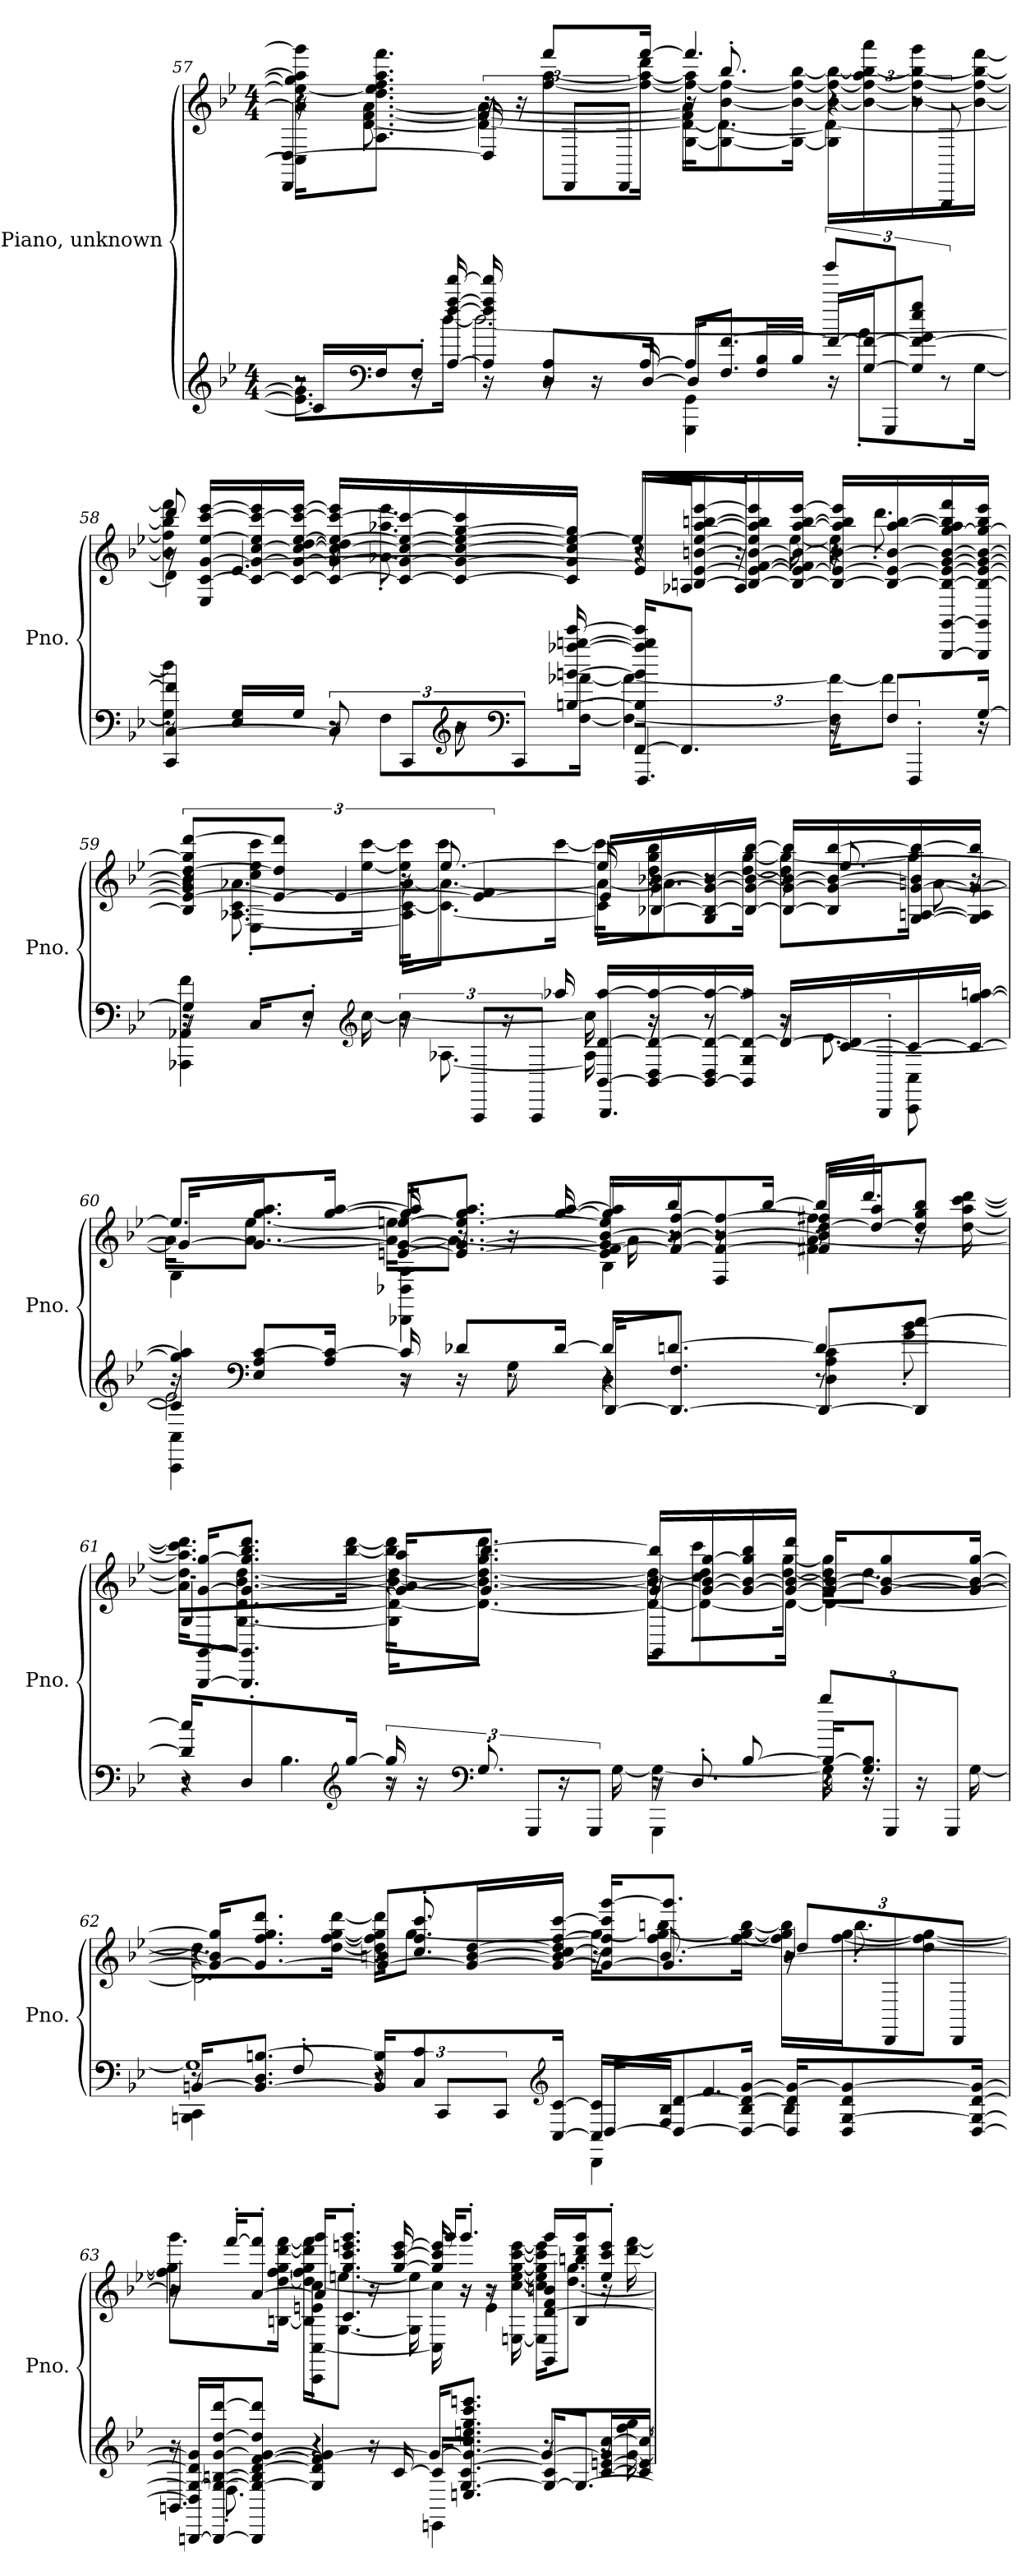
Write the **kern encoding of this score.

**kern	**kern
*part1	*part1
*staff2	*staff1
*I"Piano, unknown	*
*I'Pno.	*
!!LO:PB:g=z
*clefG2	*clefG2
*k[b-e-]	*k[b-e-]
*M4/4	*M4/4
=57	=57
*^	*^
*	*^	*	*^
*	*	*^	*	*	*^
8r	8.e-\] 8.g\]L	16c/LL]	2r	4r	16C\] 16a\] 16ee-\_ 16gg\] 16aa\] 16ggg\]KL	4DD/ [4D/	16r
*clefF4	*	*	*	*	*	*	*
.	.	16F/J	.	.	8.A\ 8.dd\ 8.ee-\] 8.ff\ 8.aa\ 8.fff\J	.	[8.d\ [8.f\ [8.a\
16r	.	8F'/J	.	.	.	.	.
[16A/ [16ff/ [16aa/ [16fff/	[16dd\Jk	.	.	.	.	.	.
16A/] 16ff/] 16aa/] 16fff/]	2.dd\_	16r	.	16r	16r	24D/]	4d\_ 4f\_ 4a\_
.	.	.	.	.	.	24r	.
16r	.	8D/ 8A/L	.	8fff/L	[8ff\ [8aa\L	.	.
.	.	.	.	.	.	12DD/L	.
16r	.	.	.	.	.	.	.
.	.	.	.	.	.	12DD/J	.
[16A/	.	[16D/Jk	.	[16fff/Jk	16ff\_ 16aa\_ 16ddd\Jk	.	.
16A/KL]	.	8D/L]	4GGG\ 4GG\	4.fff/]	[16G\ 16ff\_ 16aa\]KL	16r	16d\_ 16f\] 16a\]KL
8.F/ [8.f/J	.	.	.	.	8G\_ [8b-\ 8ff\_	8.bb-'/	8.d\J_
.	.	16F/ 16B-/L	.	.	.	.	.
.	.	16B-/JJ	.	.	16G\_ 16b-\_ 16ff\_ [16bb-\Jk	.	.
16f/LL_	.	12bbb-/L	16r	.	16G\] 16b-\_ 16ff\_ 16bb-\_LL	6r	4d\_
[16G/ 16f/_J	.	.	8a'\L	.	16b-\_ 16ff\_ 16aa\ 16bb-\_ 16aaa\	.	.
.	.	12GGG/J	.	.	.	.	.
8G/] 8f/_ 8g/ 8ee-/ 8gg/J	.	.	.	8r	16b-\_ 16ff\_ 16bb-\_ 16ggg\	.	.
.	.	12r	.	.	.	12GGG/	.
.	.	.	[16G\Jk	.	16b-\_ 16ff\_ 16bb-\_ [16fff\JJ	.	.
!!LO:LB:g=z	!!	!!	!!
=58	=58	=58	=58	=58	=58	=58	=58
4CC/ [4C/ 4f/]	4dd\]	8r	4G\]	8ddd/	4b-\] 4ff\] 4bb-\] 4fff\]	16r	4d\]
.	.	.	.	.	.	16E-/ [16c/ [16g/ [16ee-/ [16ccc/ [16eee-/LL	.
.	.	16E-/ 16G/LL	.	[4.e-/	.	16c/_ 16g/_ [16cc/ 16ee-/] 16ccc/_ 16eee-/]	.
.	.	16G/JJ	.	.	.	16c/_ 16g/_ 16cc/_ [16dd/ [16ee-/ 16ccc/_ [16eee-/JJ	.
8C/]	16r	12r	8r	.	16r	16c/_ 16g/_ 16cc/_ 16dd/] 16ee-/_ 16ccc/_ 16eee-/]LL	4r
.	8F\L	.	.	.	8.a-X\' 8.aa-X\' 8.eee-\'	16c/_ 16g/_ 16cc/_ 16ee-/_ 16ccc/_	.
.	.	12CC/L	.	.	.	.	.
*clefG2	*	*	*	*	*	*	*
16r	.	.	8b-\	.	.	16c/_ 16g/_ 16cc/_ 16ee-/_ [16gg/ 16ccc/]	.
*clefF4	*	*	*	*	*	*	*
.	.	12CC/J	.	.	.	.	.
[16Bn/ [16bn/ [16aa-X/ [16bbn/ [16eee-/	[16F\ [16a-X\Jk	.	.	.	.	16c/] 16g/] 16cc/] 16ee-/_ 16gg/]JJ	.
[16FF/ 16B/] 16b/] 16aa-/] 16bb/] 16eee-/]KL	4F\_ 4a-\_	6.FFF/	2r	16e-/LL]	8r	16ee-/LL]	4r
8.FF/J]	.	.	.	16A-X/J	.	[16Bn/ [16e-/ [16bn/ [16ee-/ [16aa-/ [16bbn/ [16eee-/	.
.	.	.	.	8A-'/J	16r	16B/_ 16e-/_ [16f/ 16b/_ 16ee-/] 16aa-/] 16bb/] 16eee-/]	.
.	.	.	.	.	[16ee-\	16B/_ 16e-/_ 16f/] 16b/_ [16aa-/ [16bb/ [16eee-/JJ	.
16r	16F\] 16a-\_KL	12r	.	4r	4ee-\]	16B/_ 16e-/_ 16b/_ 16aa-/] 16bb/] 16eee-/]LL	16r
8F/L	8a-\J]	.	.	.	.	16B/_ 16e-/_ 16b/_ [16aa-/ [16bb/	8.ddd'\
.	.	6FFF'/	.	.	.	.	.
.	.	.	.	.	.	[16GGG/ [16GG/ 16B/_ 16e-/_ [16g/ 16b/_ [16gg/ 16aa-/] 16bb/] 16fff/	.
[16G/Jk	16r	.	.	.	.	16GGG/] 16GG/] 16B/_ 16e-/_ 16g/_ 16b/_ 16gg/_ 16bb/ 16eee-/JJ	.
!!LO:LB:g=z	!!	!!	!!
=59	=59	=59	=59	=59	=59	=59	=59
4G/]	4AAA-X\ 4AA-X\ 4f\	16r	8r	4r	16r	12B/] 12e-/_ 12g/] 12b/] [12dd/ 12gg/] [12ddd/L	16r
.	.	16C/KL	.	.	8E-\' 8cc\' 8ee-\' 8ccc\'L	.	[8.A-X\ [8.c\ [8.a-X\
.	.	.	.	.	.	12e-/_ 12dd/] 12ddd/]J	.
.	.	8E-'/J	16r	.	.	.	.
.	.	.	.	.	.	6e-/_	.
*clefG2	*	*	*	*	*	*	*
.	.	.	[16cc\	.	[16ee-\ [16ccc\Jk	.	.
8r	16r	12r	4cc\_	16r	16ee-\] 16ccc\]KL	.	16A-\] 16c\_ 16a-\_KL
.	[8.A-X\	.	.	[8.ee-/	8ccc\	.	8.c\_ 8.a-\_J
.	.	12AAA-/L	.	.	.	6e-/_ 6f/	.
16r	.	.	.	.	.	.	.
.	.	12AAA-/J	.	.	.	.	.
16aa-X/	.	.	.	.	[16ccc\Jk	.	.
[16BB-/ [16d/ [16aa-/LL	16A-\]	6.BBB-/	16cc\]	16ee-/]	16ccc\KL]	16e-/LL]	16c\] 16a-\_KL
16BB-/_ 16D/ 16d/_ 16aa-/_	16r	.	16r	16r	8dd\ 8gg\ 8bb-\	[16B-X/ [16g/ [16b-X/	8.a-\J]
16BB-/_ 16D/ 16d/_ 16aa-/_	8r	.	8r	8r	.	16G/ 16B-/_ 16g/_ 16b-/_	.
16BB-/] 16G/ 16d/_ 16aa-/]JJ	.	.	.	.	[16dd\ [16gg\Jk	16B-/_ 16g/_ 16b-/_ [16bb-/JJ	.
16d/LL_	8r	12r	16r	16r	8dd\] 8gg\_L	16B-/_ 16g/_ 16b-/_ 16bb-/]LL	8r
[16c/ 16d/]	.	.	[8.e-\	[8.ee-/	.	16B-/] 16g/_ 16b-/_ [16bb-/	.
.	.	6BBB-'/	.	.	.	.	.
16c/_	8CC\ 8C\	.	.	.	16gg\Jk]	[16G/ [16An/ 16g/_ 16b-/] 16bb-/_	[8an\
16c/_ [16gg/ [16aan/JJ	.	.	.	.	16r	16G/] 16A/] 16g/_ 16bb-/]JJ	.
!!LO:LB:g=z	!!	!!	!!
=60	=60	=60	=60	=60	=60	=60	=60
4c/] 4gg/] 4aa/]	4CC\ 4C\	16r	2e-\]	8.ee-/L]	4G\	16g/KL_	16a\KL]
*clefF4	*	*	*	*	*	*	*
.	.	8E-/ 8A/ [8c/L	.	.	.	8.g/_ 8.gg/ 8.aa/J	[8.a\ [8.ee-\J
.	.	16A/ 16c/_Jk	.	[16gg/ [16aa/Jk	.	.	.
16r	8r	16c/]	.	16gg/] 16aa/]	4DD-X\ 4D-X\ 4A\	[16en/ 16g/_ [16een/KL	16a\_ 16ee-\]KL
8d-X/L	.	16r	.	16r	.	8.e/_ 8.g/_ 8.ee/_ 8.gg/ 8.aa/J	8.a\J_
.	8G\	8r	.	16r	.	.	.
[16d-/Jk	.	.	.	[16gg/ [16aa/	.	.	.
16d-/KL]	4D\	[16DD/KL	4r	16gg/] 16aa/]KL	4B-\	16e/] [16f/ 16g/] [16b-/ 16ee/]LL	16a\]
[8.dn/J	.	8.DD/_ 8.F/J	.	8bb-/	.	16f/_ 16b-/_ [16ff/J	16r
.	.	.	.	.	.	8F/ 8f/_ 8b-/_ 8ff/_J	8r
.	.	.	.	[16bb-/Jk	.	.	.
4d/_	4D\ 4A\ 4c\	8DD/L_	8r	16bb-/KL]	8r	16f/] 16b-/] [16dd/ 16ff/]LL	4f#X\ [4a\ 4ff#X\
.	.	.	.	8.ddd'/J	.	16dd/_ 16aa/J	.
.	.	8DD/] [8cc/J	8g\' 8b-\'	.	16r	8dd/] 8gg/ 8bb-/J	.
.	.	.	.	.	[16dd\ [16aa\ [16ccc\ [16ddd\	.	.
!!LO:LB:g=z	!!	!!	!!
=61	=61	=61	=61	=61	=61	=61	=61
4d/]	8r	16cc/KL]	4r	4G'/	8.dd\] 8.aa\] 8.ccc\] 8.ddd\]L	[16GGG/ [16GG/ [16g/ [16gg/KL	16a\KL]
.	.	8D'/	.	.	.	8.GGG/] 8.GG/] 8.g/_ 8.gg/] 8.bb-/ 8.ddd/J	[8.G\ [8.d\ [8.b-\ [8.dd\J
.	4.B-\	.	.	.	.	.	.
*clefG2	*	*	*	*	*	*	*
.	.	[16gg/Jk	.	.	[16bb-\ [16ddd\Jk	.	.
16r	.	24gg/]	8r	4r	16bb-\] 16ddd\]KL	16g/_ 16a/ 16aa/KL	16G\] 16d\_ 16b-\_ 16dd\_KL
.	.	24r	.	.	.	.	.
*clefF4	*	*	*	*	*	*	*
8.G'/	.	.	.	.	8.gg\' 8.ddd\'J	8.g/_ [8.bb-/J	8.d\_ 8.b-\_ 8.dd\_J
.	.	12GGG/L	.	.	.	.	.
.	.	.	16r	.	.	.	.
.	.	12GGG/J	.	.	.	.	.
.	.	.	[16G\	.	.	.	.
8r	4GGG\	16r	4G\_	4GG/	16r	16g/_ 16bb-/]LL	16d\_ 16b-\] 16dd\_KL
.	.	8.D'/	.	.	8cc\' 8ccc\'L	16g/_ [16b-/ [16gg/	8d\_ 8dd\]
[8B-/	.	.	.	.	.	16g/_ 16b-/_ 16gg/] 16bb-/	.
.	.	.	.	.	[16dd\ [16gg\Jk	16g/_ 16b-/_ 16ddd/JJ	16d\Jk_
*	*	*Xbrackettup	*	*	*	*	*
16B-/KL_	4r	12bb-/L	16G\]	4r	16dd\] 16gg\]KL	16g/_ 16b-/_KL	4d\_
8.G/ 8.B-/]J	.	.	16r	.	[8.dd\J	8g/_ 8b-/_ 8gg/	.
.	.	12GGG/	.	.	.	.	.
.	.	.	16r	.	.	.	.
.	.	12GGG/J	.	.	.	.	.
.	.	.	[16G\	.	.	16g/_ 16b-/_ [16gg/Jk	.
!!LO:LB:g=z	!!	!!	!!
=62	=62	=62	=62	=62	=62	=62	=62
[16BBn/KL	4BBBn\ 4CC\	8r	1G]	4r	8.dd\L]	16g/_ 16b-/] 16gg/]KL	2.d\]
8.BB/_ 8.D/ [8.Bn/J	.	.	.	.	.	8.g/_ 8.ff/ 8.gg/ 8.ddd/J	.
.	.	8F'/	.	.	.	.	.
.	.	.	.	.	[16dd\ [16ff\ [16gg\ [16ddd\Jk	.	.
*	*	*brackettup	*	*	*	*	*
16BB/] 16B/]KL	4r	12r	.	16r	16dd\] 16ff\] 16gg\] 16ddd\]KL	8g/_ 8bn/L	.
8C/ 8c/	.	.	.	8.cc/' 8.ff/' 8.ccc/'	[8.gg\J	.	.
.	.	12CC/L	.	.	.	.	.
.	.	.	.	.	.	16g/_ [16b/ [16dd/L	.
.	.	12CC/J	.	.	.	.	.
*clefG2	*	*	*	*	*	*	*
[16C/ [16c/Jk	.	.	.	.	.	16g/_ 16b/] [16cc/ 16dd/] [16ff/ [16ccc/JJ	.
16C/] 16c/]LL	4DD\	[16D/KL	.	16r	16gg\KL_	16g/_ 16cc/] 16ff/] 16ccc/] [16ggg/KL	.
16F/ 16B/JJ	.	8D/_ [8d/	.	[8.b/	8ff\ 8gg\_ 8bbn\	8.g/] 8.ggg/]J	.
4.f/	.	.	.	.	.	.	.
.	.	16D/_ 16B/ 16d/_ [16g/Jk	.	.	[16ff\ 16gg\_ [16bb\Jk	.	.
*	*	*	*	*	*	*Xbrackettup	*
.	4B\	16D/] 16d/] 16g/_KL	.	4b/_	16ff\] 16gg\] 16bb\]LL	12dd/L	16r
.	.	8D/ [8G/ 8d/ 8g/_	.	.	[16ff\ [16gg\J	.	8.bb'\
.	.	.	.	.	.	12DD/	.
.	.	.	.	.	8dd\ 8ff\_ 8gg\_J	.	.
.	.	.	.	.	.	12DD/J	.
.	.	[16D/ 16G/_ [16d/ 16g/_Jk	.	.	.	.	.
*	*	*v	*v	*	*	*	*
!!LO:PB:g=z	!!	!!	!!
=63	=63	=63	=63	=63	=63	=63
4.BBn/	16r	[16BBBn/ 16D/] 16G/_ 16d/] 16g/]LL	4b/]	4ff\] 4gg\]	16r	8.ggg\L
.	8.F'\	16BBB/_ 16G/_ [16Bn/ [16g/ [16dd/ [16ddd/J	.	.	[16fff'/KL	.
.	.	8BBB/] 8G/_ 8B/] [8d/ [8f/ 8g/_ 8dd/] 8ddd/]J	.	.	[8a/' 8fff/]'J	.
.	.	.	.	.	.	[16Bn\ [16dd\ [16ff\ [16gg\ [16ddd\ [16fff\Jk
.	4r	4G/] 4d/] 4f/] 4g/_	8r	4CC\ [4C\ 4en\ [4cc\	16a/] 16ggg/KL	16B\] 16dd\] 16ff\] 16gg\] 16ddd\] 16fff\]KL
.	.	.	.	.	8.c/' 8.gg/' 8.ccc/' 8.eeen/' 8.ggg/'J	[8.G\ [8.een\J
16r	.	.	16r	.	.	.
[16c/	.	.	[16gg/ [16ccc/ [16eee/	.	.	.
16c/KL]	4EEn\	16g/KL_	16gg/] 16ccc/] 16eee/]	16C\] 16cc\]	16ggg/KL	16G\] 16ee\]
[8.G/ [8.c/J	.	8.En/ 8.g/_ 8.cc/ 8.een/ 8.gg/ 8.ccc/ 8.eeen/J	16r	16r	8.ggg'/J	16r
.	.	.	8r	4e\	.	16r
.	.	.	.	.	.	[16En\ [16cc\ [16ee\ [16gg\ [16ccc\ [16eee\
16G/_ 16c/]KL	8r	8g/L_	4GG/ [4d/ 4f/ 4bn/	.	16ggg/LL	16E\] 16cc\] 16ee\] 16gg\] 16ccc\] 16eee\]KL
8.G/J_	.	.	.	.	16B/ 16bbn/ 16ddd/ 16ggg/J	[8.dd\ 8.gg\J
.	16r	[16c/ [16en/ 16g/] [16cc/L	.	16r	8ee/' 8ccc/' 8eee/'J	.
.	[16g\ [16ff\ [16gg\	16c/] 16e/] 16cc/]JJ	.	[16ddd\ [16fff\	.	.
*v	*v	*v	*	*	*	*
*	*v	*v	*v	*v
=	=
*-	*-
